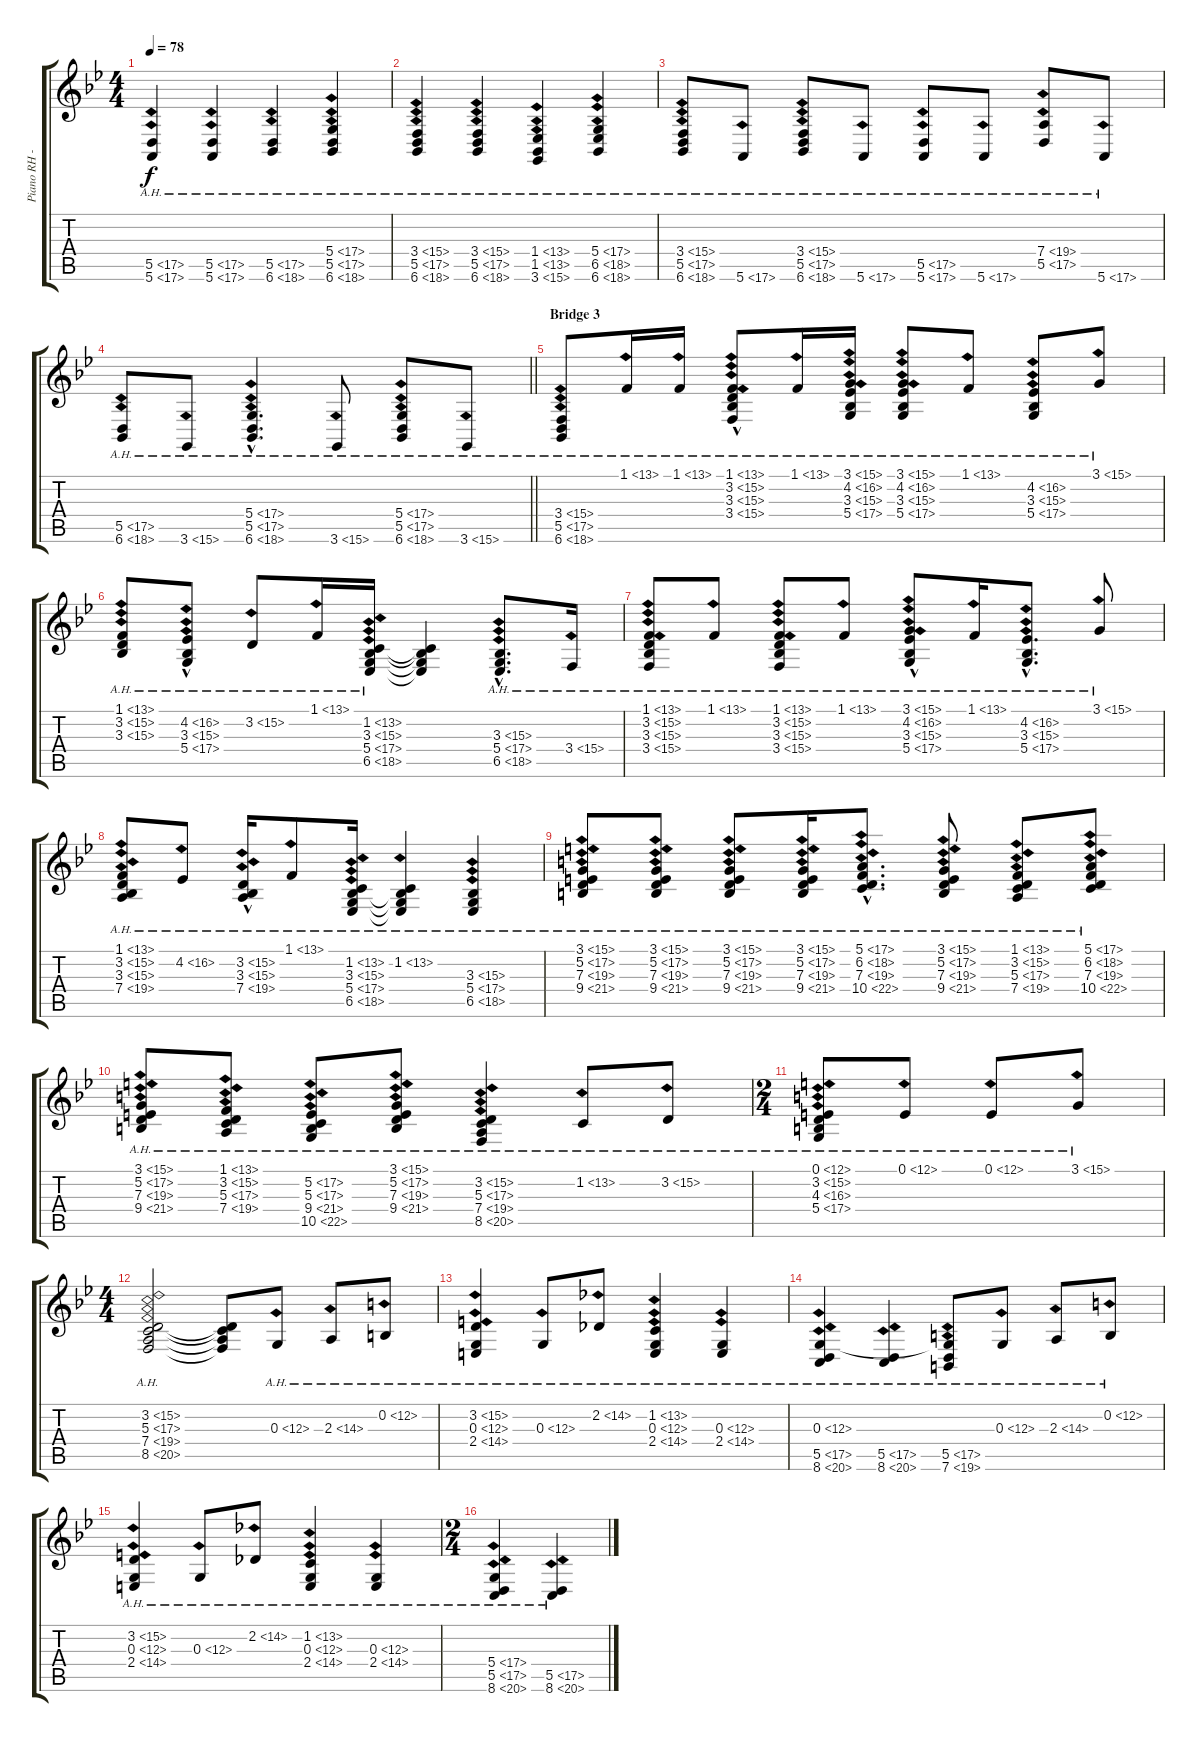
\track ("Piano RH - Richard Carpenter" "Piano RH -") {instrument acousticgrandpiano}
\staff {score tabs}
\tuning (E4 B3 G3 D3 A2 E2) {hide}
\ts (4 4)
\tempo 78
\clef g2
\ks bb
(5.5{ah 12} 5.6{ah 12}).4{dy f} (5.5{ah 12} 5.6{ah 12}).4 (5.5{ah 12} 6.6{ah 12}).4 (5.4{ah 12} 5.5{ah 12} 6.6{ah 12}).4 |
(3.4{ah 12} 5.5{ah 12} 6.6{ah 12}).4 (3.4{ah 12} 5.5{ah 12} 6.6{ah 12}).4 (1.4{ah 12} 1.5{ah 12} 3.6{ah 12}).4 (5.4{ah 12} 6.5{ah 12} 6.6{ah 12}).4 |
(3.4{ah 12} 5.5{ah 12} 6.6{ah 12}).8 5.6{ah 12}.8 (3.4{ah 12} 5.5{ah 12} 6.6{ah 12}).8 5.6{ah 12}.8 (5.5{ah 12} 5.6{ah 12}).8 5.6{ah 12}.8 (7.4{ah 12} 5.5{ah 12}).8 5.6{ah 12}.8 |
\barLineRight lightlight
(5.5{ah 12} 6.6{ah 12}).8 3.6{ah 12}.8 (5.4{ah 12 hac} 5.5{ah 12 hac} 6.6{ah 12 hac}).4{d} 3.6{ah 12}.8 (5.4{ah 12} 5.5{ah 12} 6.6{ah 12}).8 3.6{ah 12}.8 |
\section ("" "Bridge 3")
(3.4{ah 12} 5.5{ah 12} 6.6{ah 12}).8 1.1{ah 12}.16 1.1{ah 12}.16 (1.1{ah 12} 3.2{ah 12 hac} 3.3{ah 12 hac} 3.4{ah 12 hac}).8 1.1{ah 12}.16 (3.1{ah 12} 4.2{ah 12} 3.3{ah 12} 5.4{ah 12}).16 (3.1{ah 12} 4.2{ah 12} 3.3{ah 12} 5.4{ah 12}).8 1.1{ah 12}.8 (4.2{ah 12} 3.3{ah 12} 5.4{ah 12}).8 3.1{ah 12}.8 |
(1.1{ah 12} 3.2{ah 12} 3.3{ah 12}).8 (4.2{ah 12} 3.3{ah 12 hac} 5.4{ah 12 hac}).8 3.2{ah 12}.8 1.1{ah 12}.16 (1.2{ah 12} 3.3{ah 12} 5.4{ah 12} 6.5{ah 12}).16 (1.2{t} 3.3{t} 5.4{t} 6.5{t}).4 (3.3{ah 12 hac} 5.4{ah 12 hac} 6.5{ah 12 hac}).8{d} 3.4{ah 12}.16 |
(1.1{ah 12} 3.2{ah 12} 3.3{ah 12} 3.4{ah 12}).8 1.1{ah 12}.8 (1.1{ah 12} 3.2{ah 12} 3.3{ah 12} 3.4{ah 12}).8 1.1{ah 12}.8 (3.1{ah 12} 4.2{ah 12 hac} 3.3{ah 12 hac} 5.4{ah 12 hac}).8 1.1{ah 12}.16 (4.2{ah 12 hac} 3.3{ah 12 hac} 5.4{ah 12 hac}).8{d} 3.1{ah 12}.8 |
(1.1{ah 12} 3.2{ah 12} 3.3{ah 12} 7.4{ah 12}).8 4.2{ah 12}.8 (3.2{ah 12} 3.3{ah 12 hac} 7.4{ah 12 hac}).16 1.1{ah 12}.8 (1.2{ah 12} 3.3{ah 12} 5.4{ah 12} 6.5{ah 12}).16 (1.2{ah 12} 3.3{t} 5.4{t} 6.5{t}).4 (3.3{ah 12} 5.4{ah 12} 6.5{ah 12}).4 |
(3.1{ah 12} 5.2{ah 12} 7.3{ah 12} 9.4{ah 12}).8 (3.1{ah 12} 5.2{ah 12} 7.3{ah 12} 9.4{ah 12}).8 (3.1{ah 12} 5.2{ah 12} 7.3{ah 12} 9.4{ah 12}).8 (3.1{ah 12} 5.2{ah 12} 7.3{ah 12} 9.4{ah 12}).16 (5.1{ah 12 hac} 6.2{ah 12 hac} 7.3{ah 12 hac} 10.4{ah 12 hac}).8{d} (3.1{ah 12} 5.2{ah 12} 7.3{ah 12} 9.4{ah 12}).8 (1.1{ah 12} 3.2{ah 12} 5.3{ah 12} 7.4{ah 12}).8 (5.1{ah 12} 6.2{ah 12} 7.3{ah 12} 10.4{ah 12}).8 |
(3.1{ah 12} 5.2{ah 12} 7.3{ah 12} 9.4{ah 12}).8 (1.1{ah 12} 3.2{ah 12} 5.3{ah 12} 7.4{ah 12}).8 (5.2{ah 12} 5.3{ah 12} 9.4{ah 12} 10.5{ah 12}).8 (3.1{ah 12} 5.2{ah 12} 7.3{ah 12} 9.4{ah 12}).8 (3.2{ah 12} 5.3{ah 12} 7.4{ah 12} 8.5{ah 12}).4 1.2{ah 12}.8 3.2{ah 12}.8 |
\ts (2 4)
(0.1{ah 12} 3.2{ah 12} 4.3{ah 12} 5.4{ah 12}).8 0.1{ah 12}.8 0.1{ah 12}.8 3.1{ah 12}.8 |
\ts (4 4)
(3.2{ah 12} 5.3{ah 12} 7.4{ah 12} 8.5{ah 12}).2 (3.2{t} 5.3{t} 7.4{t} 8.5{t}).8 0.3{ah 12}.8 2.3{ah 12}.8 0.2{ah 12}.8 |
(3.2{ah 12} 0.3{ah 12} 2.4{ah 12}).4 0.3{ah 12}.8 2.2{ah 12}.8 (1.2{ah 12} 0.3{ah 12} 2.4{ah 12}).4 (0.3{ah 12} 2.4{ah 12}).4 |
(0.3{ah 12} 5.5{ah 12} 8.6{ah 12}).4 (5.5{ah 12} 8.6{ah 12}).4 (0.3{t} 5.5{ah 12} 7.6{ah 12}).8 0.3{ah 12}.8 2.3{ah 12}.8 0.2{ah 12}.8 |
(3.2{ah 12} 0.3{ah 12} 2.4{ah 12}).4 0.3{ah 12}.8 2.2{ah 12}.8 (1.2{ah 12} 0.3{ah 12} 2.4{ah 12}).4 (0.3{ah 12} 2.4{ah 12}).4 |
\ts (2 4)
(5.4{ah 12} 5.5{ah 12} 8.6{ah 12}).4 (5.5{ah 12} 8.6{ah 12}).4
